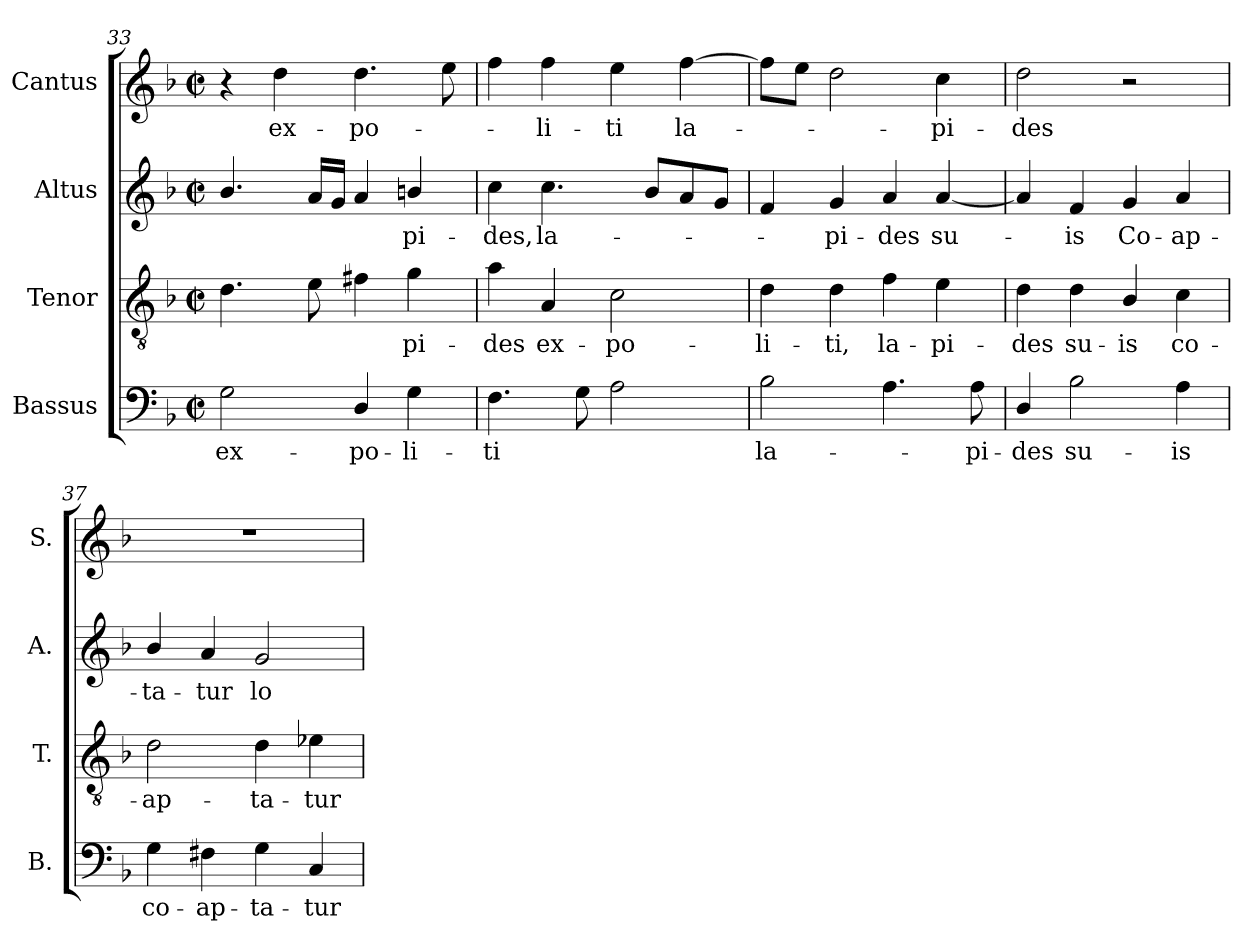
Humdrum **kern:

**kern	**text	**kern	**text	**kern	**text	**kern	**text
*part4	*part4	*part3	*part3	*part2	*part2	*part1	*part1
*staff4	*staff4	*staff3	*staff3	*staff2	*staff2	*staff1	*staff1
*I"Bassus	*	*I"Tenor	*	*I"Altus	*	*I"Cantus	*
*I'B.	*	*I'T.	*	*I'A.	*	*I'S.	*
*clefF4	*	*clefGv2	*	*clefG2	*	*clefG2	*
*	*	*ITrd7c12	*	*	*	*	*
*k[b-]	*	*k[b-]	*	*k[b-]	*	*k[b-]	*
*F:	*	*F:	*	*F:	*	*F:	*
*M2/2	*	*M2/2	*	*M2/2	*	*M2/2	*
*met(c|)	*	*met(c|)	*	*met(c|)	*	*met(c|)	*
=33	=33	=33	=33	=33	=33	=33	=33
!	!LO:LY:b:color=#000000	!	!	!	!	!	!
2Gi\	ex-	4.Di\	.	4.b-i/	.	4r	.
!	!	!	!	!	!	!	!LO:LY:b:color=#000000
.	.	.	.	.	.	4ddi\	ex-
.	.	8Ei\	.	16ai/LL	.	.	.
.	.	.	.	16gi/JJ	.	.	.
!	!LO:LY:b:color=#000000	!	!	!	!	!	!
!	!	!	!	!	!	!	!LO:LY:b:color=#000000
4Di/	-po-	4F#Xi\	.	4ai/	.	4.ddi\	-po-
!	!LO:LY:b:color=#000000	!	!	!	!	!	!
!	!	!	!LO:LY:b:color=#000000	!	!	!	!
!	!	!	!	!	!LO:LY:b:color=#000000	!	!
4Gi\	-li-	4Gi\	-pi-	4bni/	-pi-	.	.
.	.	.	.	.	.	8eei\	.
!!LO:LB:g=z
=34	=34	=34	=34	=34	=34	=34	=34
!	!LO:LY:b:color=#000000	!	!	!	!	!	!
!	!	!	!LO:LY:b:color=#000000	!	!	!	!
!	!	!	!	!	!LO:LY:b:color=#000000	!	!
4.Fi\	-ti	4Ai\	-des	4cci\	-des,	4ffi\	.
!	!	!	!LO:LY:b:color=#000000	!	!	!	!
!	!	!	!	!	!LO:LY:b:color=#000000	!	!
!	!	!	!	!	!	!	!LO:LY:b:color=#000000
.	.	4AAi/	ex-	4.cci\	la-	4ffi\	-li-
8Gi\	.	.	.	.	.	.	.
!	!	!	!LO:LY:b:color=#000000	!	!	!	!
!	!	!	!	!	!	!	!LO:LY:b:color=#000000
2Ai\	.	2Ci\	-po-	.	.	4eei\	-ti
.	.	.	.	8b-i/L	.	.	.
!	!	!	!	!	!	!	!LO:LY:b:color=#000000
.	.	.	.	8ai/	.	[4ffi\	la-
.	.	.	.	8gi/J	.	.	.
=35	=35	=35	=35	=35	=35	=35	=35
!	!LO:LY:b:color=#000000	!	!	!	!	!	!
!	!	!	!LO:LY:b:color=#000000	!	!	!	!
2B-i\	la-	4Di\	-li-	4fi/	.	8ffi\L]	.
.	.	.	.	.	.	8eei\J	.
!	!	!	!LO:LY:b:color=#000000	!	!	!	!
!	!	!	!	!	!LO:LY:b:color=#000000	!	!
.	.	4Di\	-ti,	4gi/	-pi-	2ddi\	.
!	!	!	!LO:LY:b:color=#000000	!	!	!	!
!	!	!	!	!	!LO:LY:b:color=#000000	!	!
4.Ai\	.	4Fi\	la-	4ai/	-des	.	.
!	!	!	!LO:LY:b:color=#000000	!	!	!	!
!	!	!	!	!	!LO:LY:b:color=#000000	!	!
!	!	!	!	!	!	!	!LO:LY:b:color=#000000
.	.	4Ei\	-pi-	[4ai/	su-	4cci\	-pi-
!	!LO:LY:b:color=#000000	!	!	!	!	!	!
8Ai\	-pi-	.	.	.	.	.	.
=36	=36	=36	=36	=36	=36	=36	=36
!	!LO:LY:b:color=#000000	!	!	!	!	!	!
!	!	!	!LO:LY:b:color=#000000	!	!	!	!
!	!	!	!	!	!	!	!LO:LY:b:color=#000000
4Di/	-des	4Di\	-des	4ai/]	.	2ddi\	-des
!	!LO:LY:b:color=#000000	!	!	!	!	!	!
!	!	!	!LO:LY:b:color=#000000	!	!	!	!
!	!	!	!	!	!LO:LY:b:color=#000000	!	!
2B-i\	su-	4Di\	su-	4fi/	-is	.	.
!	!	!	!LO:LY:b:color=#000000	!	!	!	!
!	!	!	!	!	!LO:LY:b:color=#000000	!	!
.	.	4BB-i/	-is	4gi/	Co-	2r	.
!	!LO:LY:b:color=#000000	!	!	!	!	!	!
!	!	!	!LO:LY:b:color=#000000	!	!	!	!
!	!	!	!	!	!LO:LY:b:color=#000000	!	!
4Ai\	-is	4Ci\	co-	4ai/	-ap-	.	.
=37	=37	=37	=37	=37	=37	=37	=37
!	!LO:LY:b:color=#000000	!	!	!	!	!	!
!	!	!	!LO:LY:b:color=#000000	!	!	!	!
!	!	!	!	!	!LO:LY:b:color=#000000	!	!
4Gi\	co-	2Di\	-ap-	4b-i/	-ta-	1r	.
!	!LO:LY:b:color=#000000	!	!	!	!	!	!
!	!	!	!	!	!LO:LY:b:color=#000000	!	!
4F#Xi\	-ap-	.	.	4ai/	-tur	.	.
!	!LO:LY:b:color=#000000	!	!	!	!	!	!
!	!	!	!LO:LY:b:color=#000000	!	!	!	!
!	!	!	!	!	!LO:LY:b:color=#000000	!	!
4Gi\	-ta-	4Di\	-ta-	2gi/	lo-	.	.
!	!LO:LY:b:color=#000000	!	!	!	!	!	!
!	!	!	!LO:LY:b:color=#000000	!	!	!	!
4Ci/	-tur	4E-Xi\	-tur	.	.	.	.
=	=	=	=	=	=	=	=
*-	*-	*-	*-	*-	*-	*-	*-
